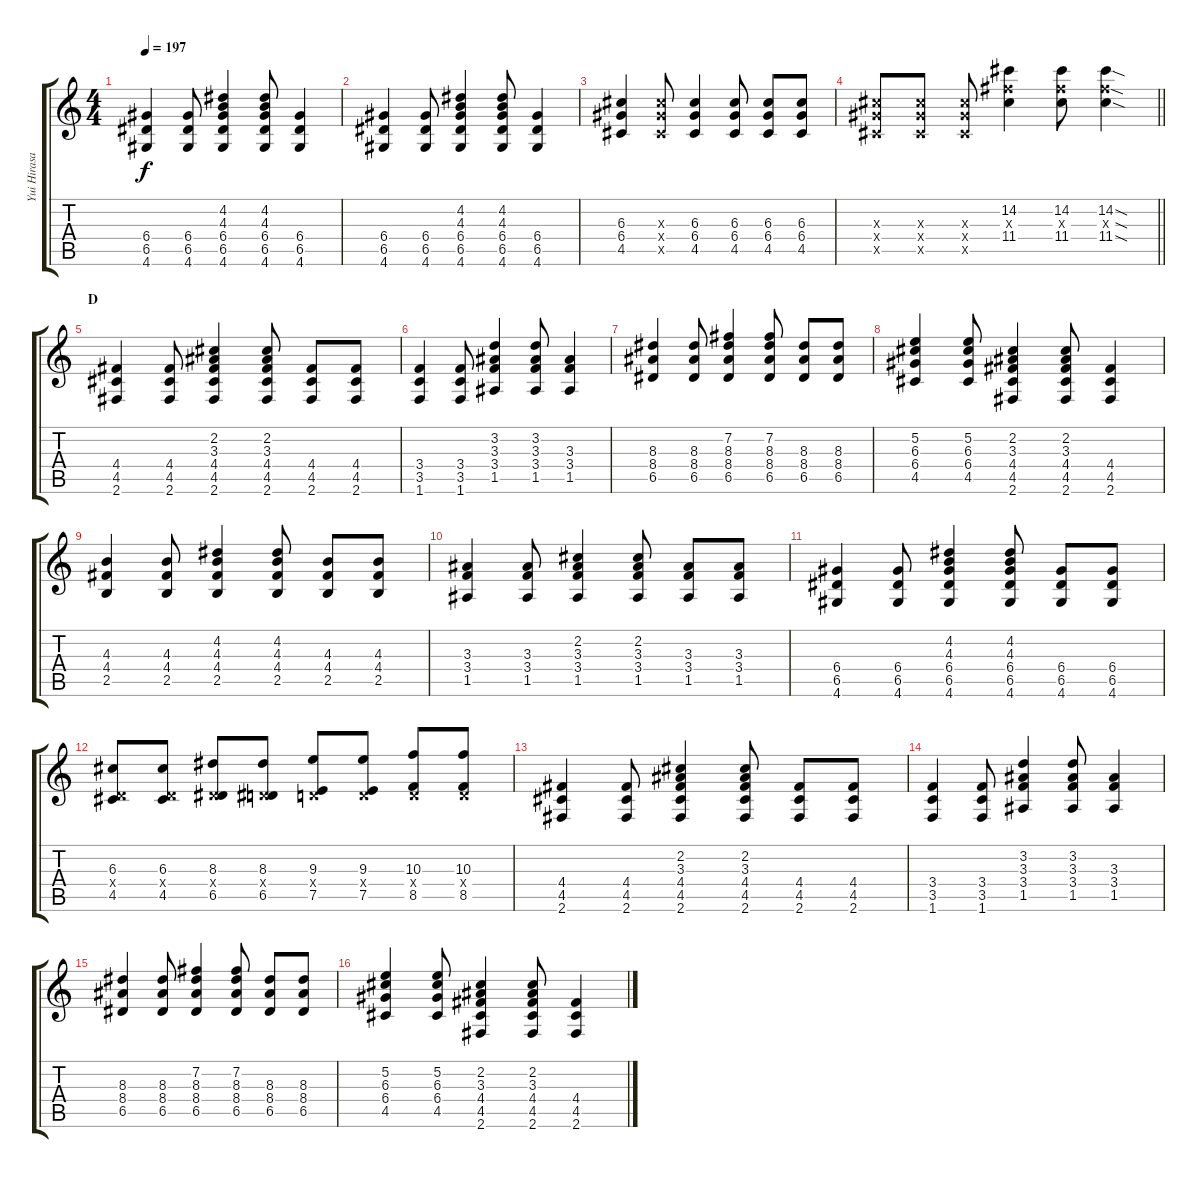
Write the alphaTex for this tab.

\track ("Yui Hirasawa" "Yui Hirasa") {instrument distortionguitar}
\staff {score tabs}
\tuning (E4 B3 G3 D3 A2 E2) {hide}
\ts (4 4)
\tempo 197
\clef g2
\ks c
(6.4 6.5 4.6).4{dy f} (6.4 6.5 4.6).8 (4.2 4.3 6.4 6.5 4.6).4 (4.2 4.3 6.4 6.5 4.6).8 (6.4 6.5 4.6).4 |
(6.4 6.5 4.6).4 (6.4 6.5 4.6).8 (4.2 4.3 6.4 6.5 4.6).4 (4.2 4.3 6.4 6.5 4.6).8 (6.4 6.5 4.6).4 |
(6.3 6.4 4.5).4 (6.3{x} 6.4{x} 4.5{x}).8 (6.3 6.4 4.5).4 (6.3 6.4 4.5).8 (6.3 6.4 4.5).8 (6.3 6.4 4.5).8 |
\barLineRight lightlight
(6.3{x} 6.4{x} 4.5{x}).8 (6.3{x} 6.4{x} 4.5{x}).8 (6.3{x} 6.4{x} 4.5{x}).8 (14.2 11.3{x} 11.4).4 (14.2 11.3{x} 11.4).8 (14.2{sod} 11.3{sod x} 11.4{sod}).4 |
\section ("" "D")
(4.4 4.5 2.6).4 (4.4 4.5 2.6).8 (2.2 3.3 4.4 4.5 2.6).4 (2.2 3.3 4.4 4.5 2.6).8 (4.4 4.5 2.6).8 (4.4 4.5 2.6).8 |
(3.4 3.5 1.6).4 (3.4 3.5 1.6).8 (3.2 3.3 3.4 1.5).4 (3.2 3.3 3.4 1.5).8 (3.3 3.4 1.5).4 |
(8.3 8.4 6.5).4 (8.3 8.4 6.5).8 (7.2 8.3 8.4 6.5).4 (7.2 8.3 8.4 6.5).8 (8.3 8.4 6.5).8 (8.3 8.4 6.5).8 |
(5.2 6.3 6.4 4.5).4 (5.2 6.3 6.4 4.5).8 (2.2 3.3 4.4 4.5 2.6).4 (2.2 3.3 4.4 4.5 2.6).8 (4.4 4.5 2.6).4 |
(4.3 4.4 2.5).4 (4.3 4.4 2.5).8 (4.2 4.3 4.4 2.5).4 (4.2 4.3 4.4 2.5).8 (4.3 4.4 2.5).8 (4.3 4.4 2.5).8 |
(3.3 3.4 1.5).4 (3.3 3.4 1.5).8 (2.2 3.3 3.4 1.5).4 (2.2 3.3 3.4 1.5).8 (3.3 3.4 1.5).8 (3.3 3.4 1.5).8 |
(6.4 6.5 4.6).4 (6.4 6.5 4.6).8 (4.2 4.3 6.4 6.5 4.6).4 (4.2 4.3 6.4 6.5 4.6).8 (6.4 6.5 4.6).8 (6.4 6.5 4.6).8 |
(6.3 0.4{x} 4.5).8 (6.3 0.4{x} 4.5).8 (8.3 0.4{x} 6.5).8 (8.3 0.4{x} 6.5).8 (9.3 0.4{x} 7.5).8 (9.3 0.4{x} 7.5).8 (10.3 0.4{x} 8.5).8 (10.3 0.4{x} 8.5).8 |
(4.4 4.5 2.6).4 (4.4 4.5 2.6).8 (2.2 3.3 4.4 4.5 2.6).4 (2.2 3.3 4.4 4.5 2.6).8 (4.4 4.5 2.6).8 (4.4 4.5 2.6).8 |
(3.4 3.5 1.6).4 (3.4 3.5 1.6).8 (3.2 3.3 3.4 1.5).4 (3.2 3.3 3.4 1.5).8 (3.3 3.4 1.5).4 |
(8.3 8.4 6.5).4 (8.3 8.4 6.5).8 (7.2 8.3 8.4 6.5).4 (7.2 8.3 8.4 6.5).8 (8.3 8.4 6.5).8 (8.3 8.4 6.5).8 |
(5.2 6.3 6.4 4.5).4 (5.2 6.3 6.4 4.5).8 (2.2 3.3 4.4 4.5 2.6).4 (2.2 3.3 4.4 4.5 2.6).8 (4.4 4.5 2.6).4
